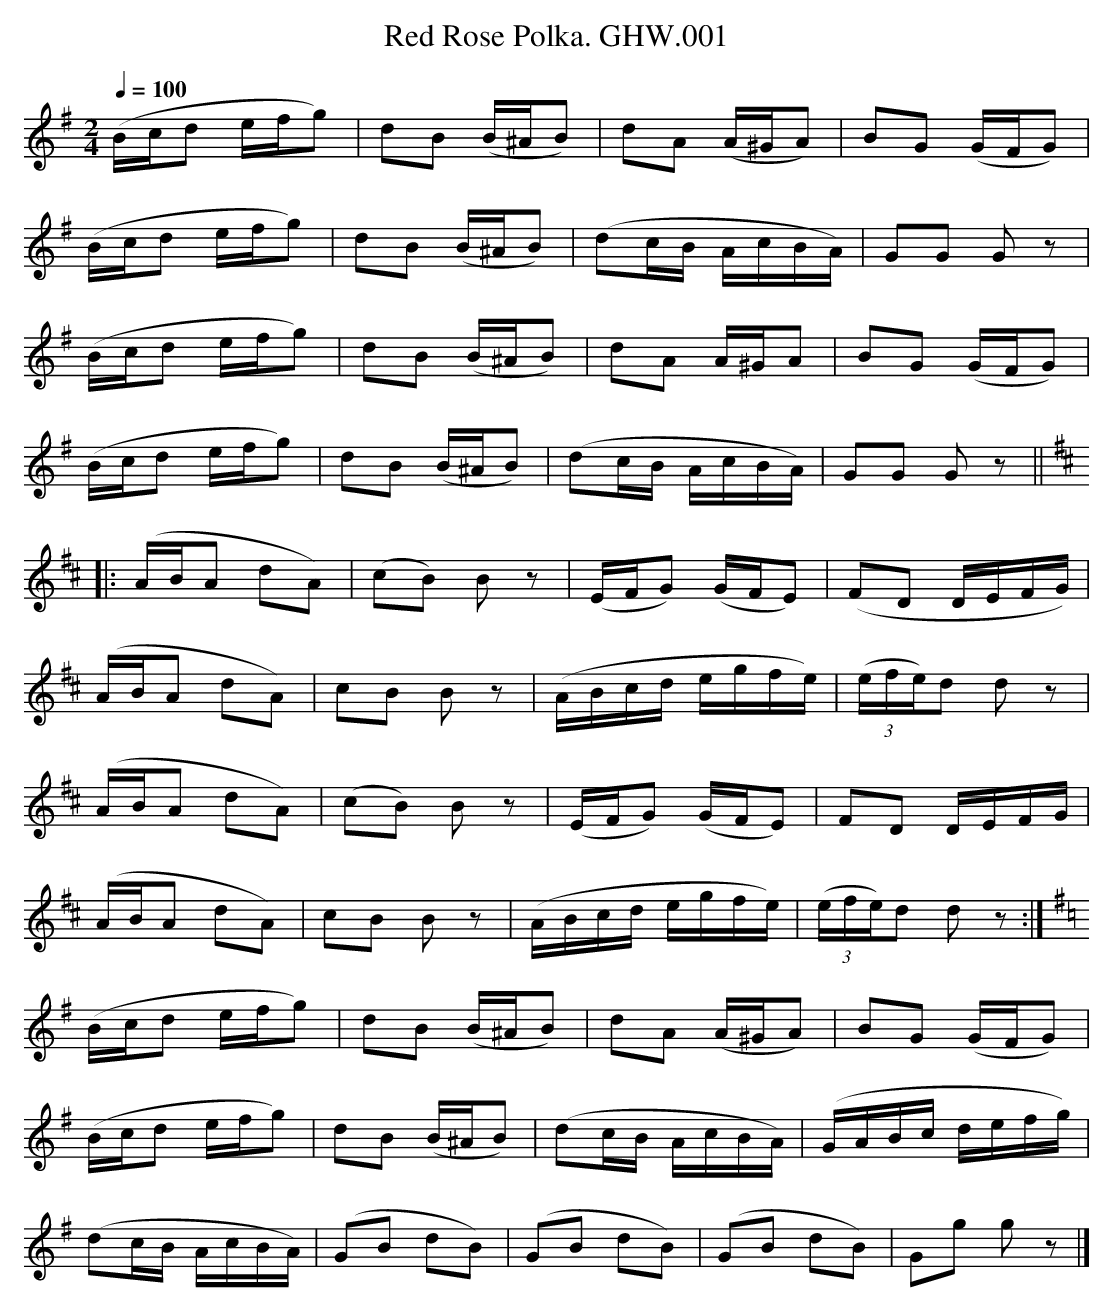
X:1
T:Red Rose Polka. GHW.001
M:2/4
L:1/16
Q:1/4=100
K:G
(Bcd2 efg2)|d2B2 (B^AB2)| d2A2 (A^GA2)|B2G2 (GFG2)|
(Bcd2 efg2) |d2B2 (B^AB2)|(d2cB AcBA)| G2G2 G2 z2|
(Bcd2 efg2)|d2B2 (B^AB2)| d2A2 A^GA2|B2G2 (GFG2)|
(Bcd2 efg2) |d2B2 (B^AB2)|(d2cB AcBA)| G2G2 G2 z2||
K:D
|:(ABA2 d2A2)|(c2B2) B2 z2|(EFG2) (GFE2)|(F2D2 DEFG)|
(ABA2 d2A2)|c2B2 B2 z2|(ABcd egfe)|((3efe)d2 d2 z2|
(ABA2 d2A2)|(c2B2) B2 z2|(EFG2) (GFE2)|F2D2 DEFG|
(ABA2 d2A2)|c2B2 B2 z2|(ABcd egfe)|((3efe)d2 d2 z2:|
K:G
(Bcd2 efg2)|d2B2 (B^AB2)| d2A2 (A^GA2)|B2G2 (GFG2)|
(Bcd2 efg2) |d2B2 (B^AB2)|(d2cB AcBA)|(GABc defg)|
(d2cB AcBA)|(G2B2 d2B2)|(G2B2 d2B2)|(G2B2 d2B2)|G2g2 g2 z2|]
